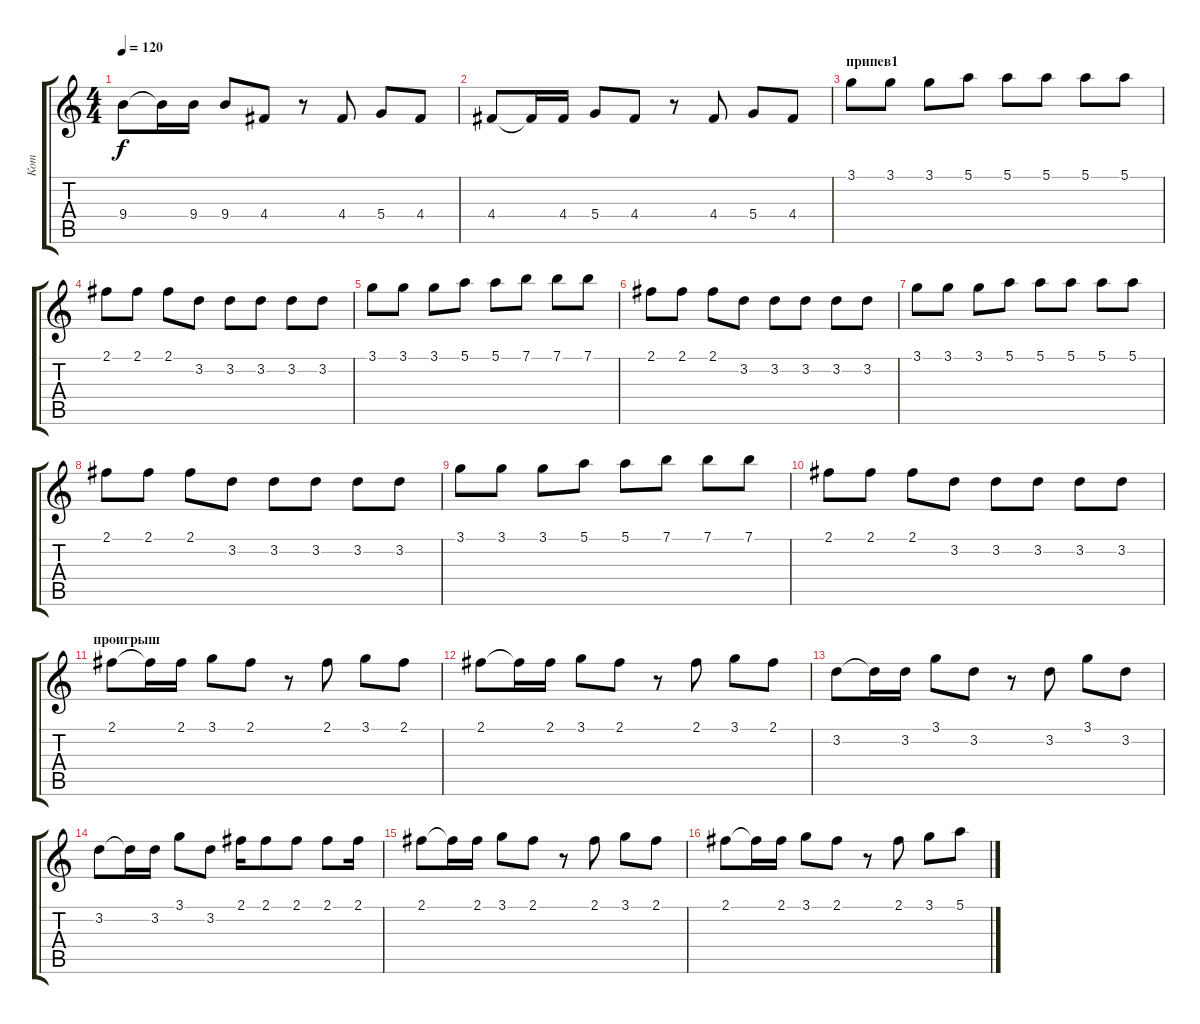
\track ("Кот" "Кот") {instrument overdrivenguitar}
\staff {score tabs}
\tuning (E4 B3 G3 D3 A2 E2) {hide}
\ts (4 4)
\tempo 120
\clef g2
\ks c
9.4.8{dy f} 9.4{t}.16 9.4.16 9.4.8 4.4.8 r.8 4.4.8 5.4.8 4.4.8 |
4.4.8 4.4{t}.16 4.4.16 5.4.8 4.4.8 r.8 4.4.8 5.4.8 4.4.8 |
\section ("" "припев1")
3.1.8 3.1.8 3.1.8 5.1.8 5.1.8 5.1.8 5.1.8 5.1.8 |
2.1.8 2.1.8 2.1.8 3.2.8 3.2.8 3.2.8 3.2.8 3.2.8 |
3.1.8 3.1.8 3.1.8 5.1.8 5.1.8 7.1.8 7.1.8 7.1.8 |
2.1.8 2.1.8 2.1.8 3.2.8 3.2.8 3.2.8 3.2.8 3.2.8 |
3.1.8 3.1.8 3.1.8 5.1.8 5.1.8 5.1.8 5.1.8 5.1.8 |
2.1.8 2.1.8 2.1.8 3.2.8 3.2.8 3.2.8 3.2.8 3.2.8 |
3.1.8 3.1.8 3.1.8 5.1.8 5.1.8 7.1.8 7.1.8 7.1.8 |
2.1.8 2.1.8 2.1.8 3.2.8 3.2.8 3.2.8 3.2.8 3.2.8 |
\section ("" "проигрыш")
2.1.8 2.1{t}.16 2.1.16 3.1.8 2.1.8 r.8 2.1.8 3.1.8 2.1.8 |
\section ("" "")
2.1.8 2.1{t}.16 2.1.16 3.1.8 2.1.8 r.8 2.1.8 3.1.8 2.1.8 |
3.2.8 3.2{t}.16 3.2.16 3.1.8 3.2.8 r.8 3.2.8 3.1.8 3.2.8 |
3.2.8 3.2{t}.16 3.2.16 3.1.8 3.2.8 2.1.16 2.1.8 2.1.8 2.1.8 2.1.16 |
2.1.8 2.1{t}.16 2.1.16 3.1.8 2.1.8 r.8 2.1.8 3.1.8 2.1.8 |
2.1.8 2.1{t}.16 2.1.16 3.1.8 2.1.8 r.8 2.1.8 3.1.8 5.1.8
